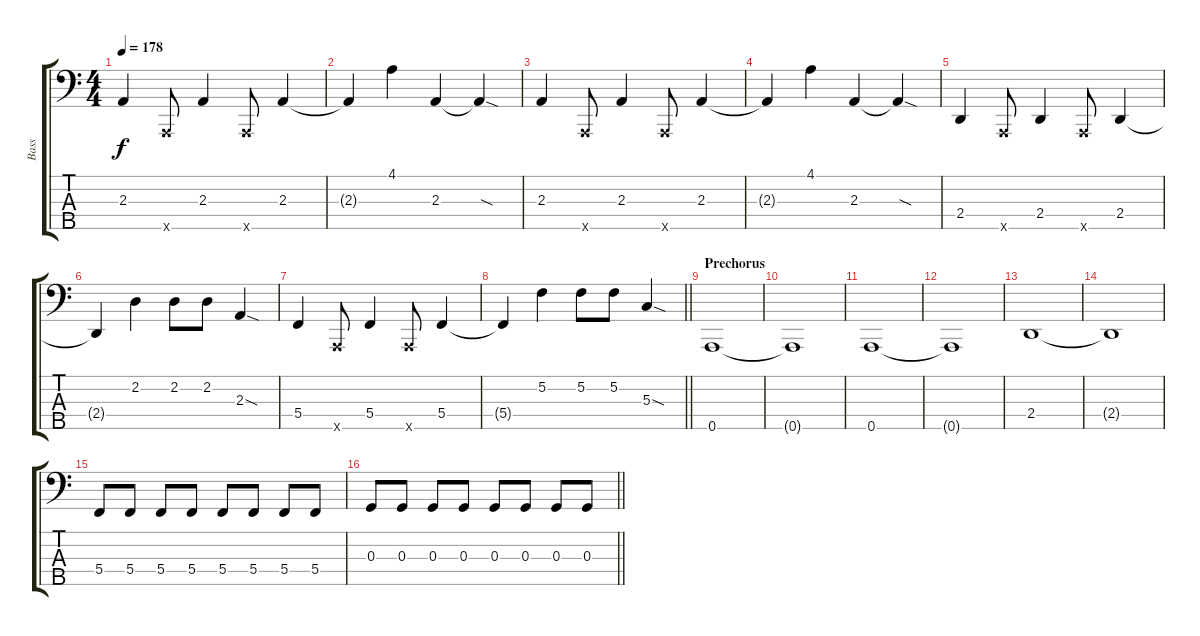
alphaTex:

\track ("Bass" "Bass") {instrument slapbass1}
\staff {score tabs}
\tuning (F2 C2 G1 C1 A0) {hide}
\ts (4 4)
\tempo 178
\clef f4
\ks c
2.3.4{dy f} 0.5{x}.8 2.3.4 0.5{x}.8 2.3.4 |
2.3{t}.4 4.1.4 2.3.4 2.3{sod t}.4 |
2.3.4 0.5{x}.8 2.3.4 0.5{x}.8 2.3.4 |
2.3{t}.4 4.1.4 2.3.4 2.3{sod t}.4 |
2.4.4 0.5{x}.8 2.4.4 0.5{x}.8 2.4.4 |
2.4{t}.4 2.2.4 2.2.8 2.2.8 2.3{sod}.4 |
5.4.4 0.5{x}.8 5.4.4 0.5{x}.8 5.4.4 |
\barLineRight lightlight
5.4{t}.4 5.2.4 5.2.8 5.2.8 5.3{sod}.4 |
\section ("" "Prechorus")
0.5.1{instrument electricbasspick} |
0.5{t}.1 |
0.5.1 |
0.5{t}.1 |
2.4.1 |
2.4{t}.1 |
5.4.8 5.4.8 5.4.8 5.4.8 5.4.8 5.4.8 5.4.8 5.4.8 |
\barLineRight lightlight
0.3.8 0.3.8 0.3.8 0.3.8 0.3.8 0.3.8 0.3.8 0.3.8
